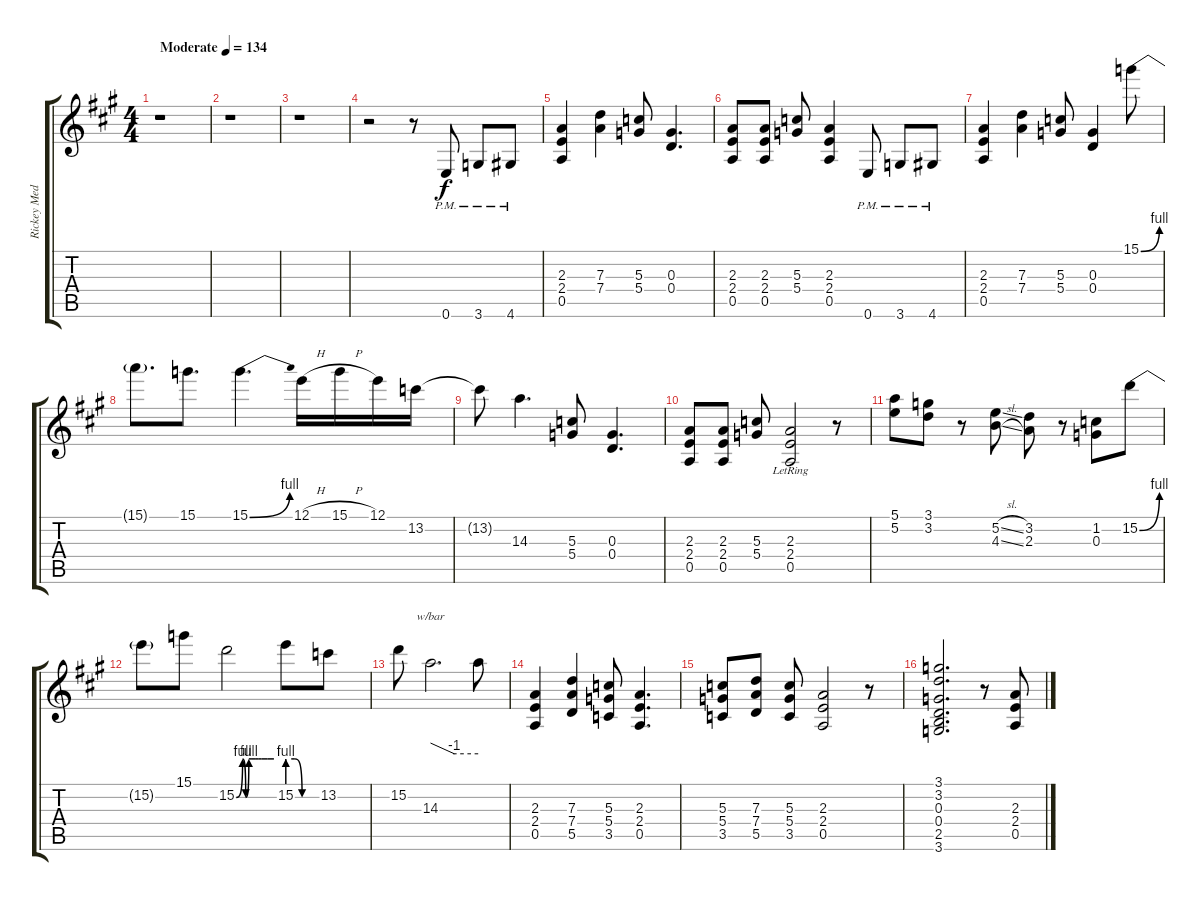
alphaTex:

\track ("Rickey Medlocke Guitar" "Rickey Med") {instrument overdrivenguitar}
\staff {score tabs}
\tuning (E4 B3 G3 D3 A2 E2) {hide}
\ts (4 4)
\tempo (134 "Moderate")
\clef g2
\ks a
r.1{dy f instrument overdrivenguitar} |
r.1 |
r.1 |
r.2 r.8 0.6{pm}.8 3.6{pm}.8 4.6{pm}.8 |
(2.3 2.4 0.5).4 (7.3 7.4).4 (5.3 5.4).8 (0.3 0.4).4{d} |
(2.3 2.4 0.5).8 (2.3 2.4 0.5).8 (5.3 5.4).8 (2.3 2.4 0.5).4 0.6{pm}.8 3.6{pm}.8 4.6{pm}.8 |
(2.3 2.4 0.5).4 (7.3 7.4).4 (5.3 5.4).8 (0.3 0.4).4 15.1{be (bend 0 0 60 4)}.8{volume 13 instrument overdrivenguitar} |
15.1{t}.8{d} 15.1.8{d} 15.1{be (bend 0 0 60 4)}.4{d} 12.1{h}.16 15.1{h}.16 12.1.16 13.2.16 |
13.2{t}.8 14.3.4{d} (5.3 5.4).8{volume 10 instrument overdrivenguitar} (0.3 0.4).4{d} |
(2.3 2.4 0.5).8 (2.3 2.4 0.5).8 (5.3 5.4).8 (2.3 2.4{lr} 0.5).2 r.8 |
(5.1 5.2).8 (3.1 3.2).8 r.8 (5.2{sl} 4.3{sl}).8 (3.2 2.3).8 r.8 (1.2 0.3).8 15.2{be (bend 0 0 60 4)}.8{volume 13 instrument overdrivenguitar} |
15.2{t}.8 15.1.8 15.2{be (custom 0 0 10 4 15 0 20 4 25 4 30 4 35 4 40 4 50 4 60 4)}.2 15.2{be (custom 0 4 15 4 30 0 60 0)}.8 13.2.8 |
15.2.8 14.3.2{d tbe (custom default 0 0 30 -4 60 -4)} 14.3{t}.8 |
(2.3 2.4 0.5).4{volume 10 instrument overdrivenguitar} (7.3 7.4 5.5).4 (5.3 5.4 3.5).8 (2.3 2.4 0.5).4{d} |
(5.3 5.4 3.5).8 (7.3 7.4 5.5).8 (5.3 5.4 3.5).8 (2.3 2.4 0.5).2 r.8 |
(3.1 3.2 0.3 0.4 2.5 3.6).2{d} r.8 (2.3 2.4 0.5).8
